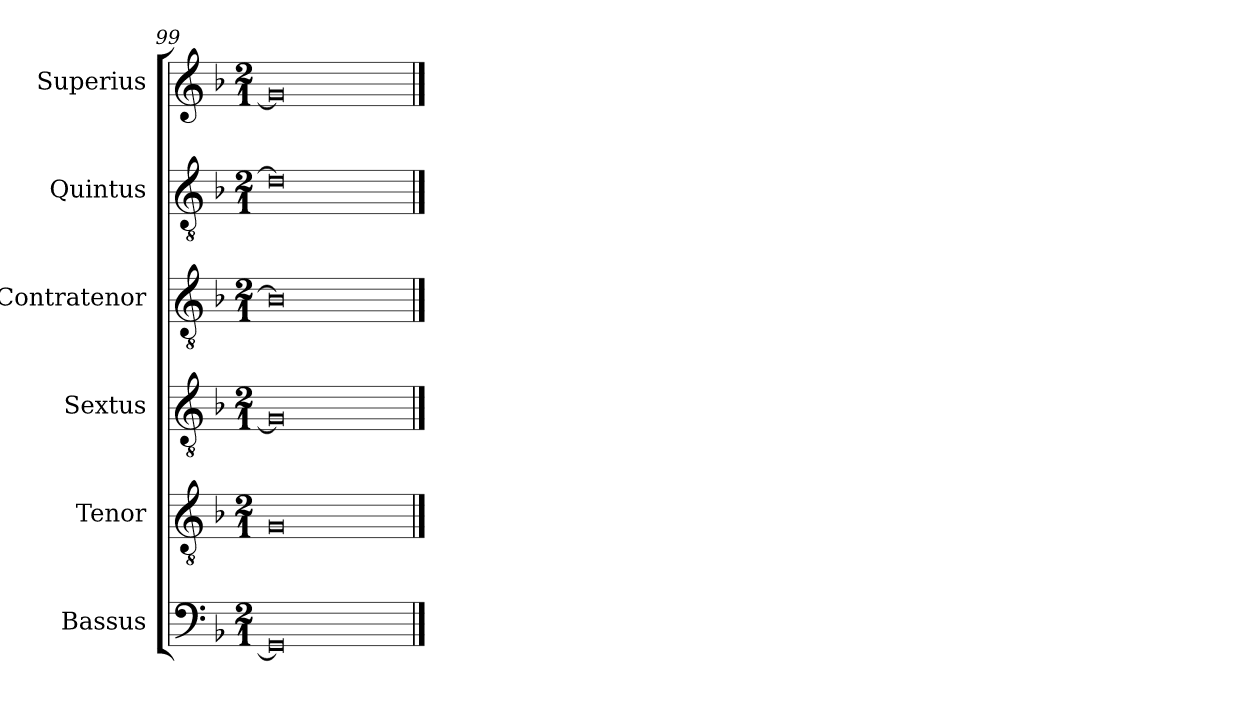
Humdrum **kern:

**kern	**kern	**kern	**kern	**kern	**kern
*part6	*part5	*part4	*part3	*part2	*part1
*staff6	*staff5	*staff4	*staff3	*staff2	*staff1
*I"Bassus	*I"Tenor	*I"Sextus	*I"Contratenor	*I"Quintus	*I"Superius
*I'B	*I'T	*I'Sx	*I'Ct	*I'Q	*I'S
*clefF4	*clefGv2	*clefGv2	*clefGv2	*clefGv2	*clefG2
*k[b-]	*k[b-]	*k[b-]	*k[b-]	*k[b-]	*k[b-]
*M2/1	*M2/1	*M2/1	*M2/1	*M2/1	*M2/1
=99	=99	=99	=99	=99	=99
0GG]	0G	0G]	0B-]	0d]	0g]
==	==	==	==	==	==
*-	*-	*-	*-	*-	*-
